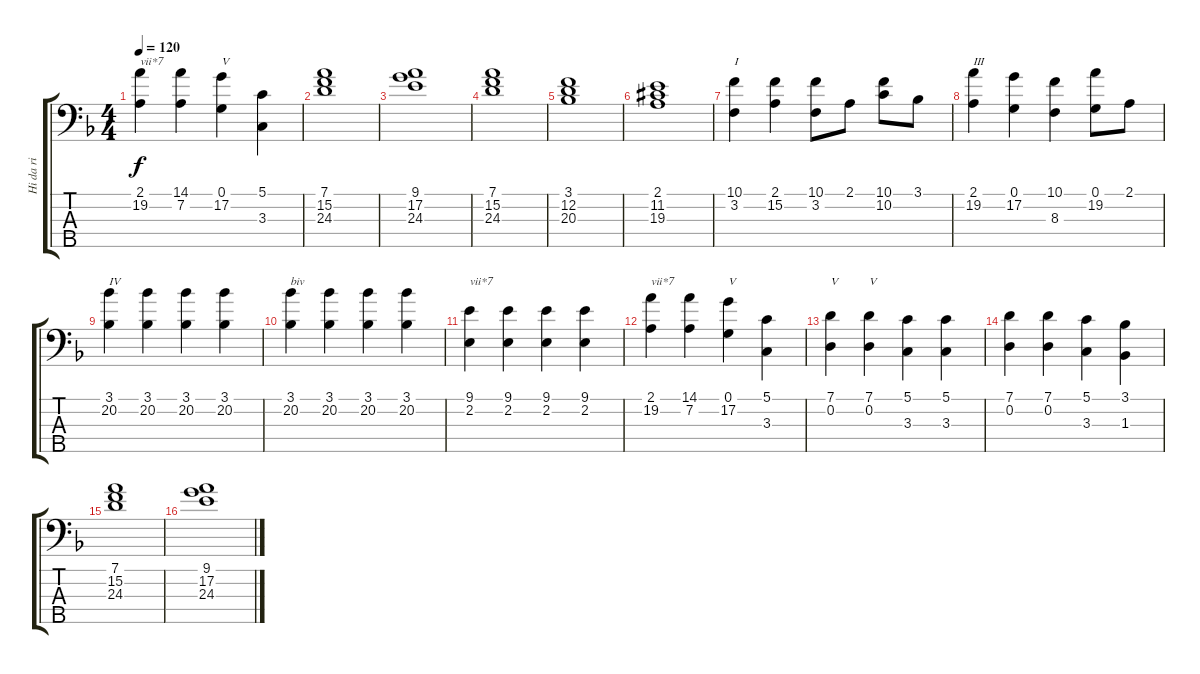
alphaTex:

\track ("Hi da ri" "Hi da ri") {instrument electricguitarjazz}
\staff {score tabs}
\tuning (G2 D2 A1 E1 B0) {hide}
\ts (4 4)
\tempo 120
\clef f4
\ks f
(2.1 19.2).4{txt "vii*7" dy f} (14.1 7.2).4 (0.1 17.2).4{txt "V"} (5.1 3.3).4 |
(7.1 15.2 24.3).1 |
(9.1 17.2 24.3).1 |
(7.1 15.2 24.3).1 |
(3.1 12.2 20.3).1 |
(2.1 11.2{acc #} 19.3).1 |
(10.1 3.2).4{txt "I"} (2.1 15.2).4 (10.1 3.2).8 2.1.8 (10.1 10.2).8 3.1.8 |
(2.1 19.2).4{txt "III"} (0.1 17.2).4 (10.1 8.3).4 (0.1 19.2).8 2.1.8 |
(3.1 20.2).4{txt "IV"} (3.1 20.2).4 (3.1 20.2).4 (3.1 20.2).4 |
(3.1 20.2).4{txt "biv"} (3.1 20.2).4 (3.1 20.2).4 (3.1 20.2).4 |
(9.1 2.2).4{txt "vii*7"} (9.1 2.2).4 (9.1 2.2).4 (9.1 2.2).4 |
(2.1 19.2).4{txt "vii*7"} (14.1 7.2).4 (0.1 17.2).4{txt "V"} (5.1 3.3).4 |
(7.1 0.2).4{txt "V"} (7.1 0.2).4{txt "V"} (5.1 3.3).4 (5.1 3.3).4 |
(7.1 0.2).4 (7.1 0.2).4 (5.1 3.3).4 (3.1 1.3).4 |
(7.1 15.2 24.3).1 |
(9.1 17.2 24.3).1
